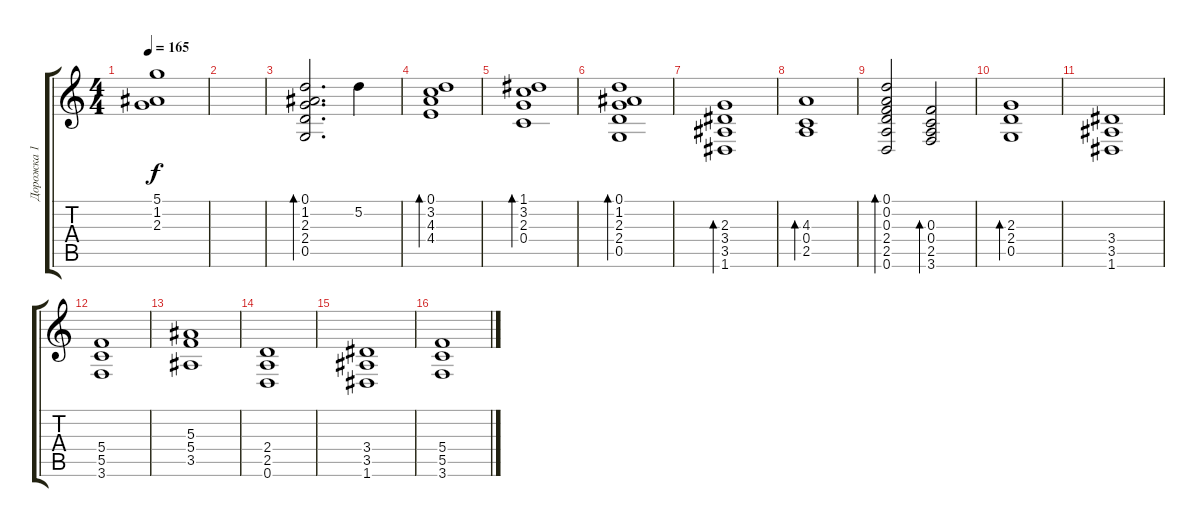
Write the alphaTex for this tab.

\track ("Дорожка 1" "Дорожка 1") {instrument distortionguitar}
\staff {score tabs}
\tuning (D4 A3 F3 C3 G2 D2) {hide}
\ts (4 4)
\tempo 165
\clef g2
\ks c
(5.1{t} 1.2{t} 2.3{t}).1{dy f} |
|
(0.1 1.2 2.3 2.4 0.5).2{d bd 60} 5.2.4 |
(0.1 3.2 4.3 4.4).1{bd 60} |
(1.1 3.2 2.3 0.4).1{bd 60} |
(0.1 1.2 2.3 2.4 0.5).1{bd 60} |
(2.3 3.4 3.5 1.6).1{bd 60} |
(4.3 0.4 2.5).1{bd 60} |
(0.1 0.2 0.3 2.4 2.5 0.6).2{bd 60} (0.3 0.4 2.5 3.6).2{bd 60} |
(2.3 2.4 0.5).1{bd 60} |
(3.4 3.5 1.6).1{volume 7 instrument distortionguitar} |
(5.4 5.5 3.6).1 |
(5.3 5.4 3.5).1 |
(2.4 2.5 0.6).1 |
(3.4 3.5 1.6).1 |
(5.4 5.5 3.6).1
